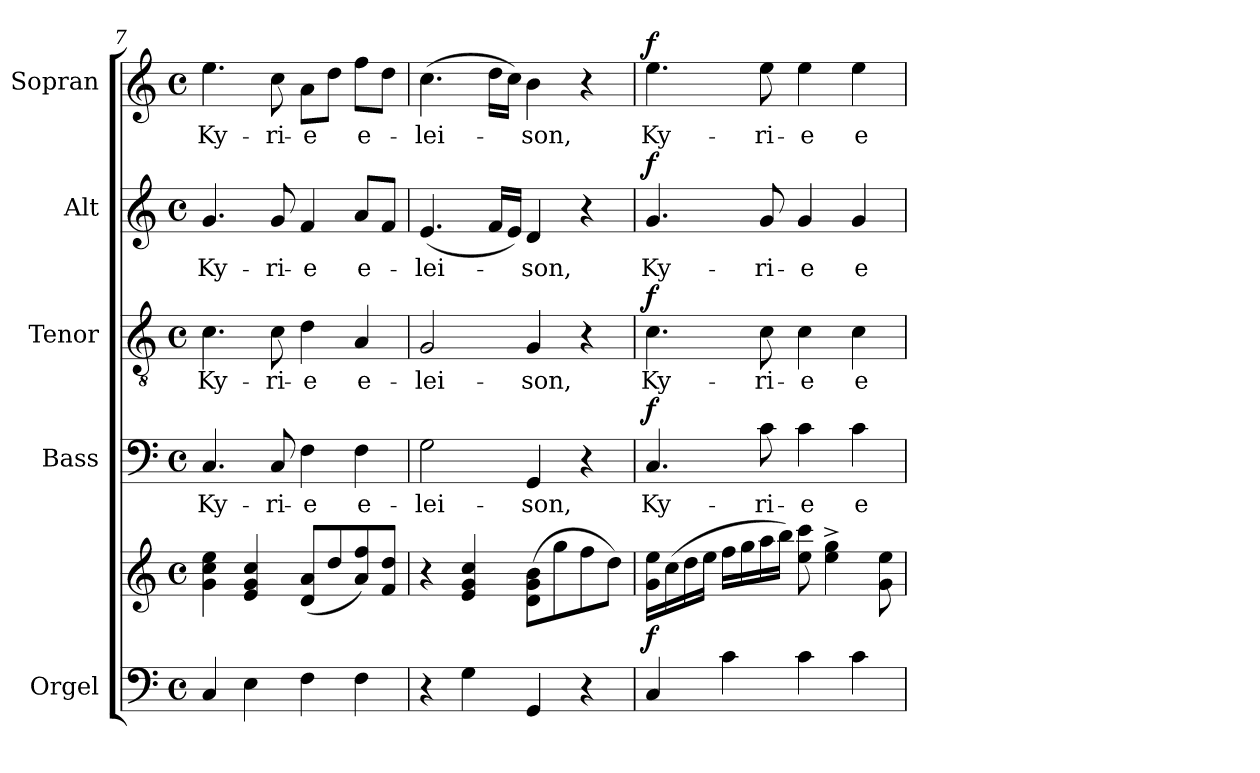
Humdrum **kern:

**kern	**kern	**dynam	**kern	**text	**dynam	**kern	**text	**dynam	**kern	**text	**dynam	**kern	**text	**dynam
*part5	*part5	*part5	*part4	*part4	*part4	*part3	*part3	*part3	*part2	*part2	*part2	*part1	*part1	*part1
*staff6	*staff5	*staff5/6	*staff4	*staff4	*staff4	*staff3	*staff3	*staff3	*staff2	*staff2	*staff2	*staff1	*staff1	*staff1
*I"Orgel	*	*	*I"Bass	*	*	*I"Tenor	*	*	*I"Alt	*	*	*I"Sopran	*	*
*I'Org.	*	*	*I'B.	*	*	*I'T.	*	*	*I'A.	*	*	*I'S.	*	*
*clefF4	*clefG2	*	*clefF4	*	*	*clefGv2	*	*	*clefG2	*	*	*clefG2	*	*
*k[]	*k[]	*	*k[]	*	*	*k[]	*	*	*k[]	*	*	*k[]	*	*
*C:	*C:	*	*C:	*	*	*C:	*	*	*C:	*	*	*C:	*	*
*M4/4	*M4/4	*	*M4/4	*	*	*M4/4	*	*	*M4/4	*	*	*M4/4	*	*
*met(c)	*met(c)	*	*met(c)	*	*	*met(c)	*	*	*met(c)	*	*	*met(c)	*	*
=7	=7	=7	=7	=7	=7	=7	=7	=7	=7	=7	=7	=7	=7	=7
!	!	!	!	!LO:LY:b	!	!	!LO:LY:b	!	!	!LO:LY:b	!	!	!LO:LY:b	!
4C/	4g\ 4cc\ 4ee\	.	4.C/	Ky-	.	4.c\	Ky-	.	4.g/	Ky-	.	4.ee\	Ky-	.
4E\	4e/ 4g/ 4cc/	.	.	.	.	.	.	.	.	.	.	.	.	.
!	!	!	!	!LO:LY:b	!	!	!LO:LY:b	!	!	!LO:LY:b	!	!	!LO:LY:b	!
.	.	.	8C/	-ri-	.	8c\	-ri-	.	8g/	-ri-	.	8cc\	-ri-	.
!	!	!	!	!LO:LY:b	!	!	!LO:LY:b	!	!	!LO:LY:b	!	!	!LO:LY:b	!
4F\	(<8d/ 8a/L	.	4F\	-e	.	4d\	-e	.	4f/	-e	.	8a\L	-e	.
.	8dd/	.	.	.	.	.	.	.	.	.	.	8dd\J	.	.
!	!	!	!	!LO:LY:b	!	!	!LO:LY:b	!	!	!LO:LY:b	!	!	!LO:LY:b	!
4F\	8a/ 8ff/)	.	4F\	e-	.	4A/	e-	.	8a/L	e-	.	8ff\L	e-	.
.	8f/ 8dd/J	.	.	.	.	.	.	.	8f/J	.	.	8dd\J	.	.
=8	=8	=8	=8	=8	=8	=8	=8	=8	=8	=8	=8	=8	=8	=8
!	!	!	!	!LO:LY:b	!	!	!LO:LY:b	!	!	!LO:LY:b	!	!	!LO:LY:b	!
4r	4r	.	2G\	-lei-	.	2G/	-lei-	.	(<4.e/	-lei-	.	(>4.cc\	-lei-	.
4G\	4e/ 4g/ 4cc/	.	.	.	.	.	.	.	.	.	.	.	.	.
.	.	.	.	.	.	.	.	.	16f/LL	.	.	16dd\LL	.	.
.	.	.	.	.	.	.	.	.	16e/JJ)	.	.	16cc\JJ)	.	.
!	!	!	!	!LO:LY:b	!	!	!LO:LY:b	!	!	!LO:LY:b	!	!	!LO:LY:b	!
4GG/	(>8d\ 8g\ 8b\L	.	4GG/	-son,	.	4G/	-son,	.	4d/	-son,	.	4b\	-son,	.
.	8gg\	.	.	.	.	.	.	.	.	.	.	.	.	.
4r	8ff\	.	4r	.	.	4r	.	.	4r	.	.	4r	.	.
.	8dd\J)	.	.	.	.	.	.	.	.	.	.	.	.	.
=9	=9	=9	=9	=9	=9	=9	=9	=9	=9	=9	=9	=9	=9	=9
!	!	!LO:DY:b	!	!LO:LY:b	!LO:DY:a	!	!LO:LY:b	!LO:DY:a	!	!LO:LY:b	!LO:DY:a	!	!LO:LY:b	!LO:DY:a
4C/	16g\ 16ee\LL	f	4.C/	Ky-	f	4.c\	Ky-	f	4.g/	Ky-	f	4.ee\	Ky-	f
.	(>16cc\	.	.	.	.	.	.	.	.	.	.	.	.	.
.	16dd\	.	.	.	.	.	.	.	.	.	.	.	.	.
.	16ee\JJ	.	.	.	.	.	.	.	.	.	.	.	.	.
4c\	16ff\LL	.	.	.	.	.	.	.	.	.	.	.	.	.
.	16gg\	.	.	.	.	.	.	.	.	.	.	.	.	.
!	!	!	!	!LO:LY:b	!	!	!LO:LY:b	!	!	!LO:LY:b	!	!	!LO:LY:b	!
.	16aa\	.	8c\	-ri-	.	8c\	-ri-	.	8g/	-ri-	.	8ee\	-ri-	.
.	16bb\JJ)	.	.	.	.	.	.	.	.	.	.	.	.	.
!	!	!	!	!LO:LY:b	!	!	!LO:LY:b	!	!	!LO:LY:b	!	!	!LO:LY:b	!
4c\	8ee\ 8ccc\	.	4c\	-e	.	4c\	-e	.	4g/	-e	.	4ee\	-e	.
.	4ee\^> 4gg\^>	.	.	.	.	.	.	.	.	.	.	.	.	.
!	!	!	!	!LO:LY:b	!	!	!LO:LY:b	!	!	!LO:LY:b	!	!	!LO:LY:b	!
4c\	.	.	4c\	e-	.	4c\	e-	.	4g/	e-	.	4ee\	e-	.
.	8g\ 8ee\	.	.	.	.	.	.	.	.	.	.	.	.	.
=	=	=	=	=	=	=	=	=	=	=	=	=	=	=
*-	*-	*-	*-	*-	*-	*-	*-	*-	*-	*-	*-	*-	*-	*-
